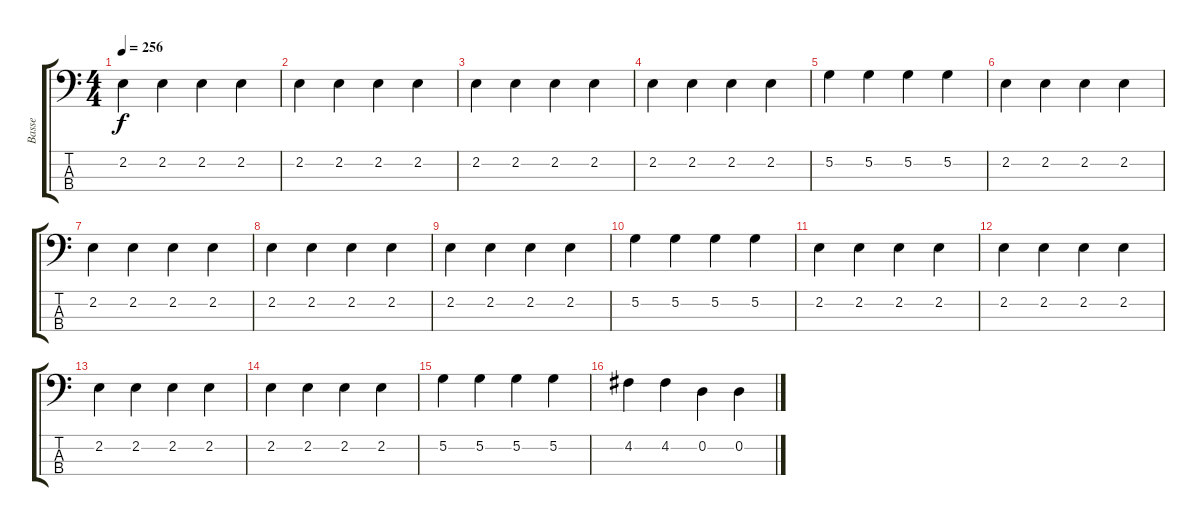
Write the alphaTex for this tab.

\track ("Basse" "Basse") {instrument electricbassfinger}
\staff {score tabs}
\tuning (G2 D2 A1 E1) {hide}
\ts (4 4)
\tempo 256
\clef f4
\ks c
2.2.4{dy f} 2.2.4 2.2.4 2.2.4 |
2.2.4 2.2.4 2.2.4 2.2.4 |
2.2.4 2.2.4 2.2.4 2.2.4 |
2.2.4 2.2.4 2.2.4 2.2.4 |
5.2.4 5.2.4 5.2.4 5.2.4 |
2.2.4 2.2.4 2.2.4 2.2.4 |
2.2.4 2.2.4 2.2.4 2.2.4 |
2.2.4 2.2.4 2.2.4 2.2.4 |
2.2.4 2.2.4 2.2.4 2.2.4 |
5.2.4 5.2.4 5.2.4 5.2.4 |
2.2.4 2.2.4 2.2.4 2.2.4 |
2.2.4 2.2.4 2.2.4 2.2.4 |
2.2.4 2.2.4 2.2.4 2.2.4 |
2.2.4 2.2.4 2.2.4 2.2.4 |
5.2.4 5.2.4 5.2.4 5.2.4 |
4.2.4 4.2.4 0.2.4 0.2.4
